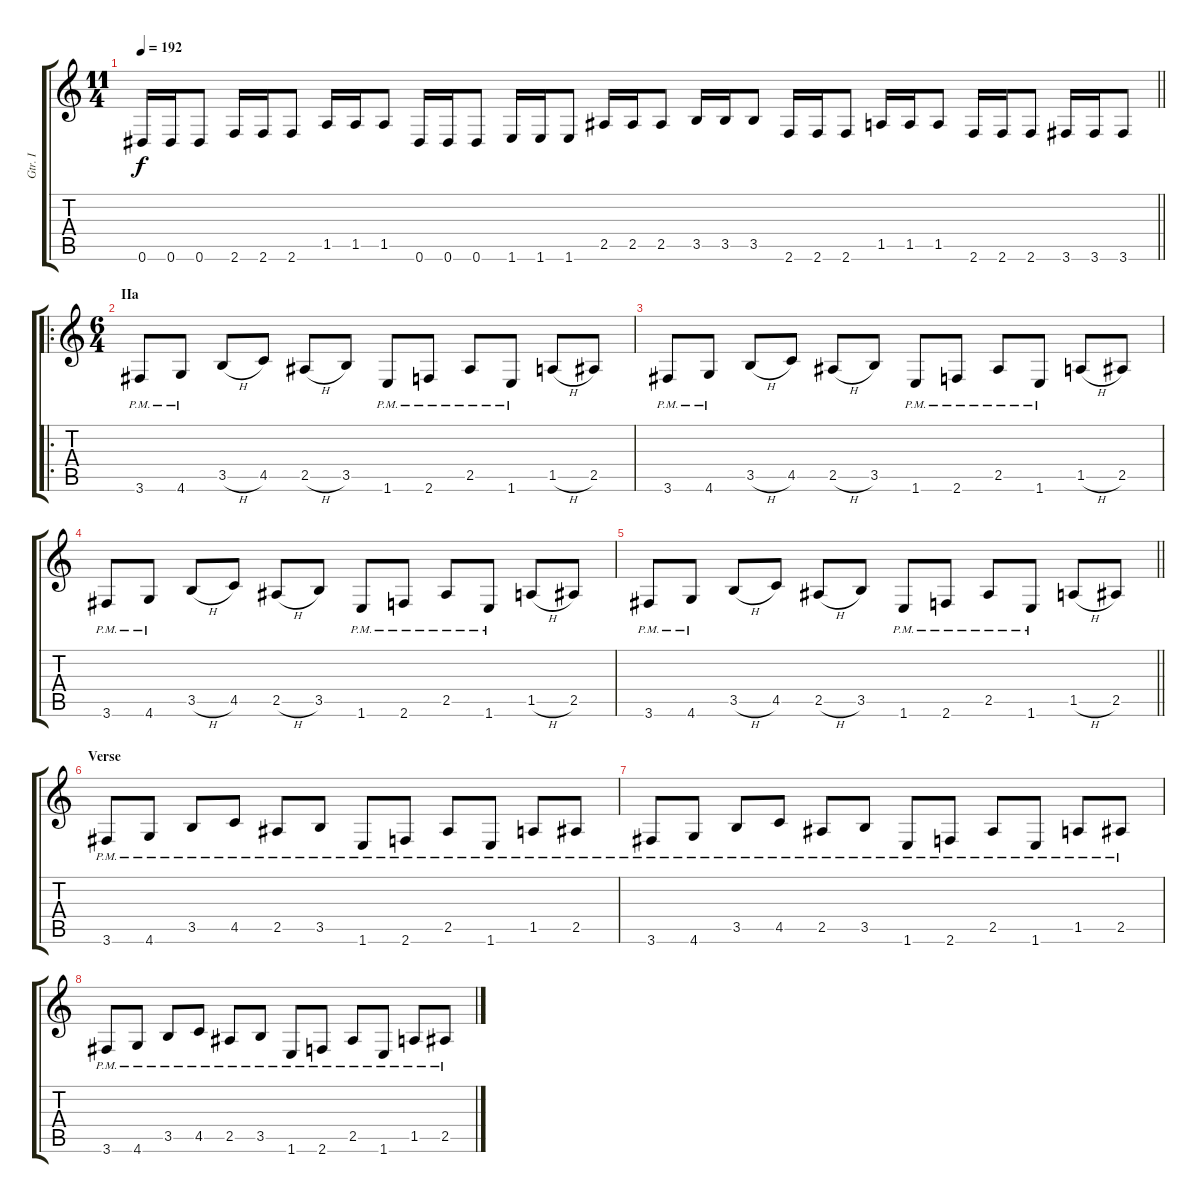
\track ("Gtr. I" "Gtr. I") {instrument distortionguitar}
\staff {score tabs}
\tuning (Eb4 Bb3 Gb3 Db3 Ab2 Eb2) {hide}
\ts (11 4)
\tempo 192
\clef g2
\barLineRight lightlight
\ks c
0.6.16{dy f} 0.6.16 0.6.8 2.6.16 2.6.16 2.6.8 1.5.16 1.5.16 1.5.8 0.6.16 0.6.16 0.6.8 1.6.16 1.6.16 1.6.8 2.5.16 2.5.16 2.5.8 3.5.16 3.5.16 3.5.8 2.6.16 2.6.16 2.6.8 1.5.16 1.5.16 1.5.8 2.6.16 2.6.16 2.6.8 3.6.16 3.6.16 3.6.8 |
\ro
\ts (6 4)
\section ("" "IIa")
3.6{pm}.8 4.6{pm}.8 3.5{h}.8 4.5.8 2.5{h}.8 3.5.8 1.6{pm}.8 2.6{pm}.8 2.5{pm}.8 1.6{pm}.8 1.5{h}.8 2.5.8 |
3.6{pm}.8 4.6{pm}.8 3.5{h}.8 4.5.8 2.5{h}.8 3.5.8 1.6{pm}.8 2.6{pm}.8 2.5{pm}.8 1.6{pm}.8 1.5{h}.8 2.5.8 |
3.6{pm}.8 4.6{pm}.8 3.5{h}.8 4.5.8 2.5{h}.8 3.5.8 1.6{pm}.8 2.6{pm}.8 2.5{pm}.8 1.6{pm}.8 1.5{h}.8 2.5.8 |
\barLineRight lightlight
3.6{pm}.8 4.6{pm}.8 3.5{h}.8 4.5.8 2.5{h}.8 3.5.8 1.6{pm}.8 2.6{pm}.8 2.5{pm}.8 1.6{pm}.8 1.5{h}.8 2.5.8 |
\section ("" "Verse")
3.6{pm}.8 4.6{pm}.8 3.5{pm}.8 4.5{pm}.8 2.5{pm}.8 3.5{pm}.8 1.6{pm}.8 2.6{pm}.8 2.5{pm}.8 1.6{pm}.8 1.5{pm}.8 2.5{pm}.8 |
3.6{pm}.8 4.6{pm}.8 3.5{pm}.8 4.5{pm}.8 2.5{pm}.8 3.5{pm}.8 1.6{pm}.8 2.6{pm}.8 2.5{pm}.8 1.6{pm}.8 1.5{pm}.8 2.5{pm}.8 |
3.6{pm}.8 4.6{pm}.8 3.5{pm}.8 4.5{pm}.8 2.5{pm}.8 3.5{pm}.8 1.6{pm}.8 2.6{pm}.8 2.5{pm}.8 1.6{pm}.8 1.5{pm}.8 2.5{pm}.8
